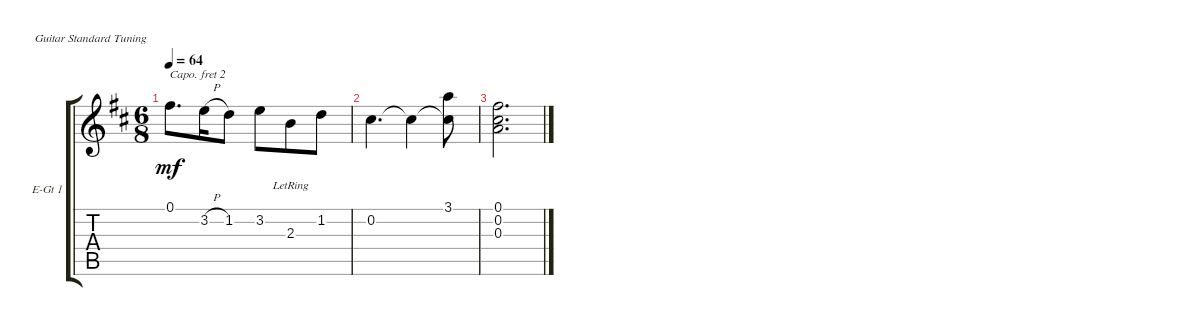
\defaultSystemsLayout 4
\bracketExtendMode groupsimilarinstruments
\firstSystemTrackNameOrientation horizontal
\otherSystemsTrackNameOrientation horizontal
\track ("Electric Guitar 1" "E-Gt 1") {instrument electricguitarclean}
\staff {score tabs}
\capo 2
\tuning (E4 B3 G3 D3 A2 E2)
\ts (6 8)
\tempo 64
\clef g2
\ks d
0.1.8{d dy mf} 3.2{h}.16 1.2.8 3.2.8 2.3{lr}.8 1.2.8 |
0.2.4{d} 0.2{t}.4 (3.1 0.2{t}).8 |
(0.1 0.2 0.3).2{d}
